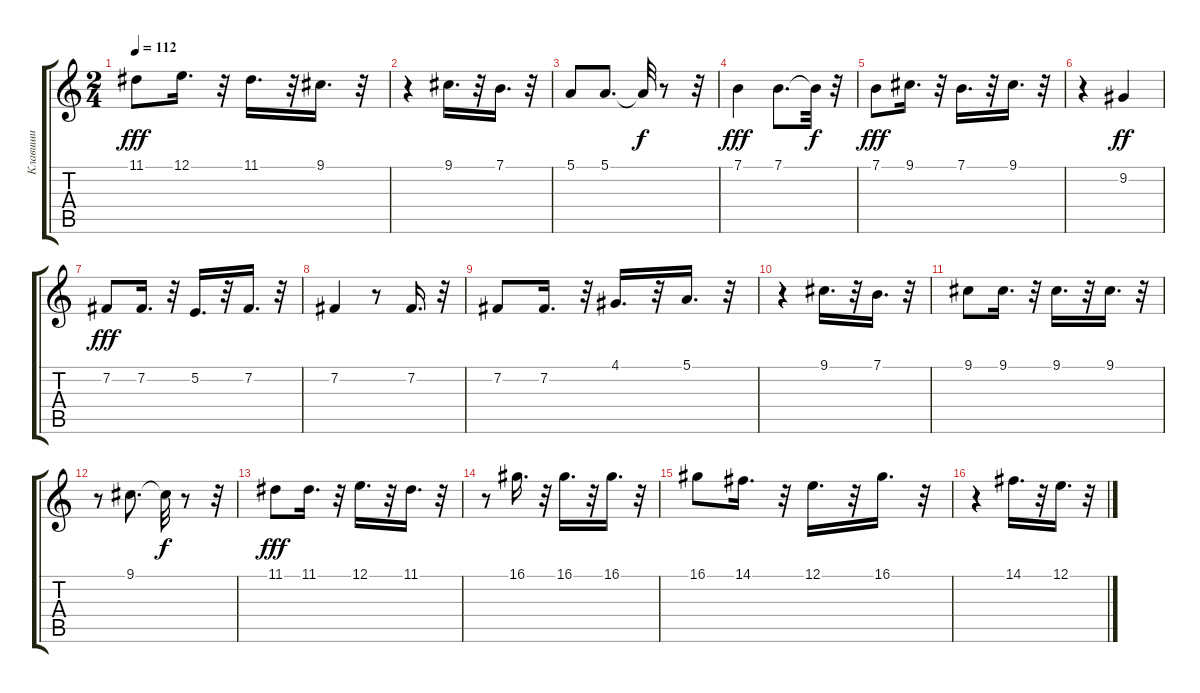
\track ("Клавиши" "Клавиши") {instrument fx5brightness}
\staff {score tabs}
\tuning (E4 B3 G3 D3 A2 E2) {hide}
\ts (2 4)
\tempo 112
\clef g2
\ks c
11.1.8{dy fff} 12.1.16{d} r.32 11.1.16{d} r.32 9.1.16{d} r.32 |
r.4 9.1.16{d} r.32 7.1.16{d} r.32 |
5.1.8 5.1.8{d} 5.1{t}.32{dy f} r.8 r.32 |
7.1.4{dy fff} 7.1.8{d} 7.1{t}.32{dy f} r.32 |
7.1.8{dy fff} 9.1.16{d} r.32 7.1.16{d} r.32 9.1.16{d} r.32 |
r.4 9.2.4{dy ff} |
7.2.8{dy fff} 7.2.16{d} r.32 5.2.16{d} r.32 7.2.16{d} r.32 |
7.2.4 r.8 7.2.16{d} r.32 |
7.2.8 7.2.16{d} r.32 4.1.16{d} r.32 5.1.16{d} r.32 |
r.4 9.1.16{d} r.32 7.1.16{d} r.32 |
9.1.8 9.1.16{d} r.32 9.1.16{d} r.32 9.1.16{d} r.32 |
r.8 9.1.8{d} 9.1{t}.32{dy f} r.8 r.32 |
11.1.8{dy fff} 11.1.16{d} r.32 12.1.16{d} r.32 11.1.16{d} r.32 |
r.8 16.1.16{d} r.32 16.1.16{d} r.32 16.1.16{d} r.32 |
16.1.8 14.1.16{d} r.32 12.1.16{d} r.32 16.1.16{d} r.32 |
r.4 14.1.16{d} r.32 12.1.16{d} r.32
